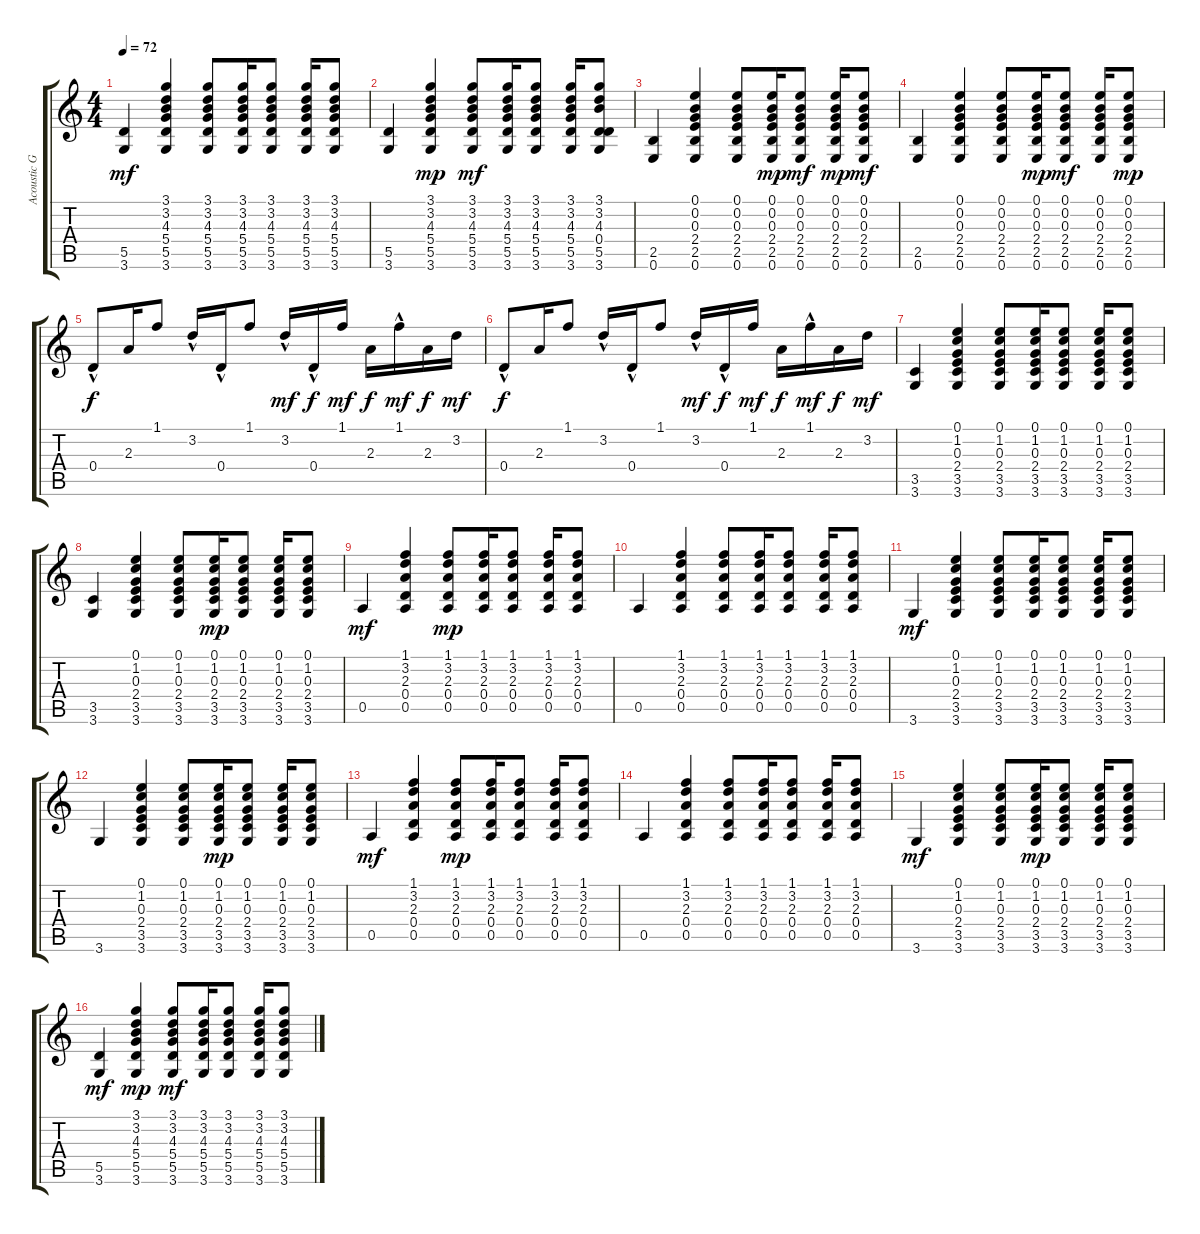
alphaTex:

\track ("Acoustic Guitar 1" "Acoustic G") {instrument acousticguitarsteel}
\staff {score tabs}
\tuning (E4 B3 G3 D3 A2 E2) {hide}
\ts (4 4)
\tempo 72
\clef g2
\ks c
(5.5 3.6).4{dy mf} (3.1 3.2 4.3 5.4 5.5 3.6).4 (3.1 3.2 4.3 5.4 5.5 3.6).8 (3.1 3.2 4.3 5.4 5.5 3.6).16 (3.1 3.2 4.3 5.4 5.5 3.6).8 (3.1 3.2 4.3 5.4 5.5 3.6).16 (3.1 3.2 4.3 5.4 5.5 3.6).8 |
(5.5 3.6).4 (3.1 3.2 4.3 5.4 5.5 3.6).4{dy mp} (3.1 3.2 4.3 5.4 5.5 3.6).8{dy mf} (3.1 3.2 4.3 5.4 5.5 3.6).16 (3.1 3.2 4.3 5.4 5.5 3.6).8 (3.1 3.2 4.3 5.4 5.5 3.6).16 (3.1 3.2 4.3 0.4 5.5 3.6).8 |
(2.5 0.6).4 (0.1 0.2 0.3 2.4 2.5 0.6).4 (0.1 0.2 0.3 2.4 2.5 0.6).8 (0.1 0.2 0.3 2.4 2.5 0.6).16{dy mp} (0.1 0.2 0.3 2.4 2.5 0.6).8{dy mf} (0.1 0.2 0.3 2.4 2.5 0.6).16{dy mp} (0.1 0.2 0.3 2.4 2.5 0.6).8{dy mf} |
(2.5 0.6).4 (0.1 0.2 0.3 2.4 2.5 0.6).4 (0.1 0.2 0.3 2.4 2.5 0.6).8 (0.1 0.2 0.3 2.4 2.5 0.6).16{dy mp} (0.1 0.2 0.3 2.4 2.5 0.6).8{dy mf} (0.1 0.2 0.3 2.4 2.5 0.6).16 (0.1 0.2 0.3 2.4 2.5 0.6).8{dy mp} |
0.4{hac}.8{dy f} 2.3.16 1.1.8 3.2{hac}.16 0.4{hac}.16 1.1.8 3.2{hac}.16{dy mf} 0.4{hac}.16{dy f} 1.1.16{dy mf} 2.3.16{dy f} 1.1{hac}.16{dy mf} 2.3.16{dy f} 3.2.16{dy mf} |
0.4{hac}.8{dy f} 2.3.16 1.1.8 3.2{hac}.16 0.4{hac}.16 1.1.8 3.2{hac}.16{dy mf} 0.4{hac}.16{dy f} 1.1.16{dy mf} 2.3.16{dy f} 1.1{hac}.16{dy mf} 2.3.16{dy f} 3.2.16{dy mf} |
(3.5 3.6).4 (0.1 1.2 0.3 2.4 3.5 3.6).4 (0.1 1.2 0.3 2.4 3.5 3.6).8 (0.1 1.2 0.3 2.4 3.5 3.6).16 (0.1 1.2 0.3 2.4 3.5 3.6).8 (0.1 1.2 0.3 2.4 3.5 3.6).16 (0.1 1.2 0.3 2.4 3.5 3.6).8 |
(3.5 3.6).4 (0.1 1.2 0.3 2.4 3.5 3.6).4 (0.1 1.2 0.3 2.4 3.5 3.6).8 (0.1 1.2 0.3 2.4 3.5 3.6).16{dy mp} (0.1 1.2 0.3 2.4 3.5 3.6).8 (0.1 1.2 0.3 2.4 3.5 3.6).16 (0.1 1.2 0.3 2.4 3.5 3.6).8 |
0.5.4{dy mf} (1.1 3.2 2.3 0.4 0.5).4 (1.1 3.2 2.3 0.4 0.5).8{dy mp} (1.1 3.2 2.3 0.4 0.5).16 (1.1 3.2 2.3 0.4 0.5).8 (1.1 3.2 2.3 0.4 0.5).16 (1.1 3.2 2.3 0.4 0.5).8 |
0.5.4 (1.1 3.2 2.3 0.4 0.5).4 (1.1 3.2 2.3 0.4 0.5).8 (1.1 3.2 2.3 0.4 0.5).16 (1.1 3.2 2.3 0.4 0.5).8 (1.1 3.2 2.3 0.4 0.5).16 (1.1 3.2 2.3 0.4 0.5).8 |
3.6.4{dy mf} (0.1 1.2 0.3 2.4 3.5 3.6).4 (0.1 1.2 0.3 2.4 3.5 3.6).8 (0.1 1.2 0.3 2.4 3.5 3.6).16 (0.1 1.2 0.3 2.4 3.5 3.6).8 (0.1 1.2 0.3 2.4 3.5 3.6).16 (0.1 1.2 0.3 2.4 3.5 3.6).8 |
3.6.4 (0.1 1.2 0.3 2.4 3.5 3.6).4 (0.1 1.2 0.3 2.4 3.5 3.6).8 (0.1 1.2 0.3 2.4 3.5 3.6).16{dy mp} (0.1 1.2 0.3 2.4 3.5 3.6).8 (0.1 1.2 0.3 2.4 3.5 3.6).16 (0.1 1.2 0.3 2.4 3.5 3.6).8 |
0.5.4{dy mf} (1.1 3.2 2.3 0.4 0.5).4 (1.1 3.2 2.3 0.4 0.5).8{dy mp} (1.1 3.2 2.3 0.4 0.5).16 (1.1 3.2 2.3 0.4 0.5).8 (1.1 3.2 2.3 0.4 0.5).16 (1.1 3.2 2.3 0.4 0.5).8 |
0.5.4 (1.1 3.2 2.3 0.4 0.5).4 (1.1 3.2 2.3 0.4 0.5).8 (1.1 3.2 2.3 0.4 0.5).16 (1.1 3.2 2.3 0.4 0.5).8 (1.1 3.2 2.3 0.4 0.5).16 (1.1 3.2 2.3 0.4 0.5).8 |
3.6.4{dy mf} (0.1 1.2 0.3 2.4 3.5 3.6).4 (0.1 1.2 0.3 2.4 3.5 3.6).8 (0.1 1.2 0.3 2.4 3.5 3.6).16{dy mp} (0.1 1.2 0.3 2.4 3.5 3.6).8 (0.1 1.2 0.3 2.4 3.5 3.6).16 (0.1 1.2 0.3 2.4 3.5 3.6).8 |
(5.5 3.6).4{dy mf} (3.1 3.2 4.3 5.4 5.5 3.6).4{dy mp} (3.1 3.2 4.3 5.4 5.5 3.6).8{dy mf} (3.1 3.2 4.3 5.4 5.5 3.6).16 (3.1 3.2 4.3 5.4 5.5 3.6).8 (3.1 3.2 4.3 5.4 5.5 3.6).16 (3.1 3.2 4.3 5.4 5.5 3.6).8
